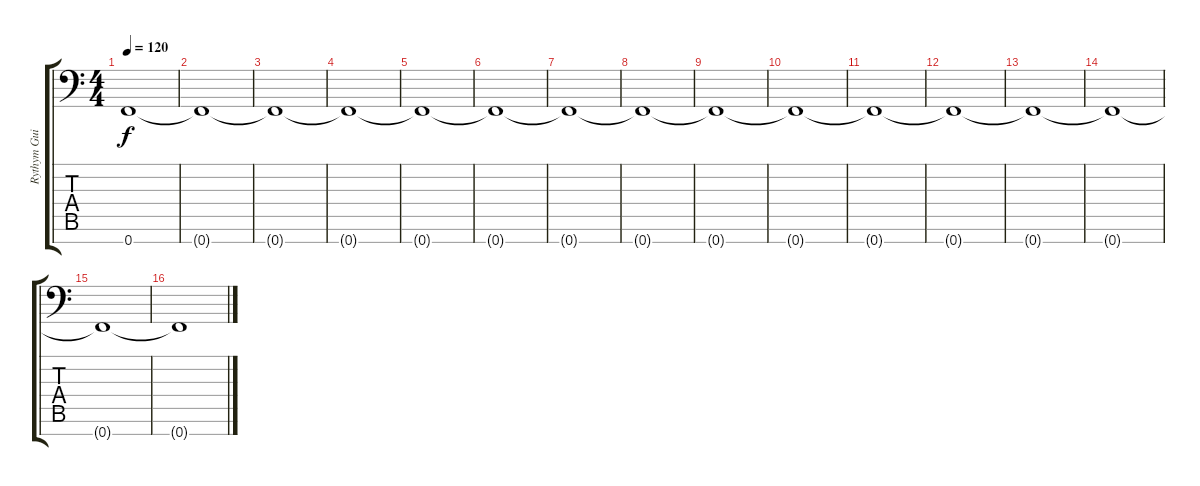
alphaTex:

\track ("Rythym Guitar 2 (Tuned To F)" "Rythym Gui") {instrument distortionguitar}
\staff {score tabs}
\tuning (Bb3 Gb3 Db3 Ab2 Eb2 Bb1 F1) {hide}
\ts (4 4)
\tempo 120
\clef f4
\ks c
0.7{t}.1{dy f} |
0.7{t}.1 |
0.7{t}.1 |
0.7{t}.1 |
0.7{t}.1 |
0.7{t}.1 |
0.7{t}.1 |
0.7{t}.1 |
0.7{t}.1 |
0.7{t}.1 |
0.7{t}.1 |
0.7{t}.1 |
0.7{t}.1 |
0.7{t}.1 |
0.7{t}.1 |
0.7{t}.1
